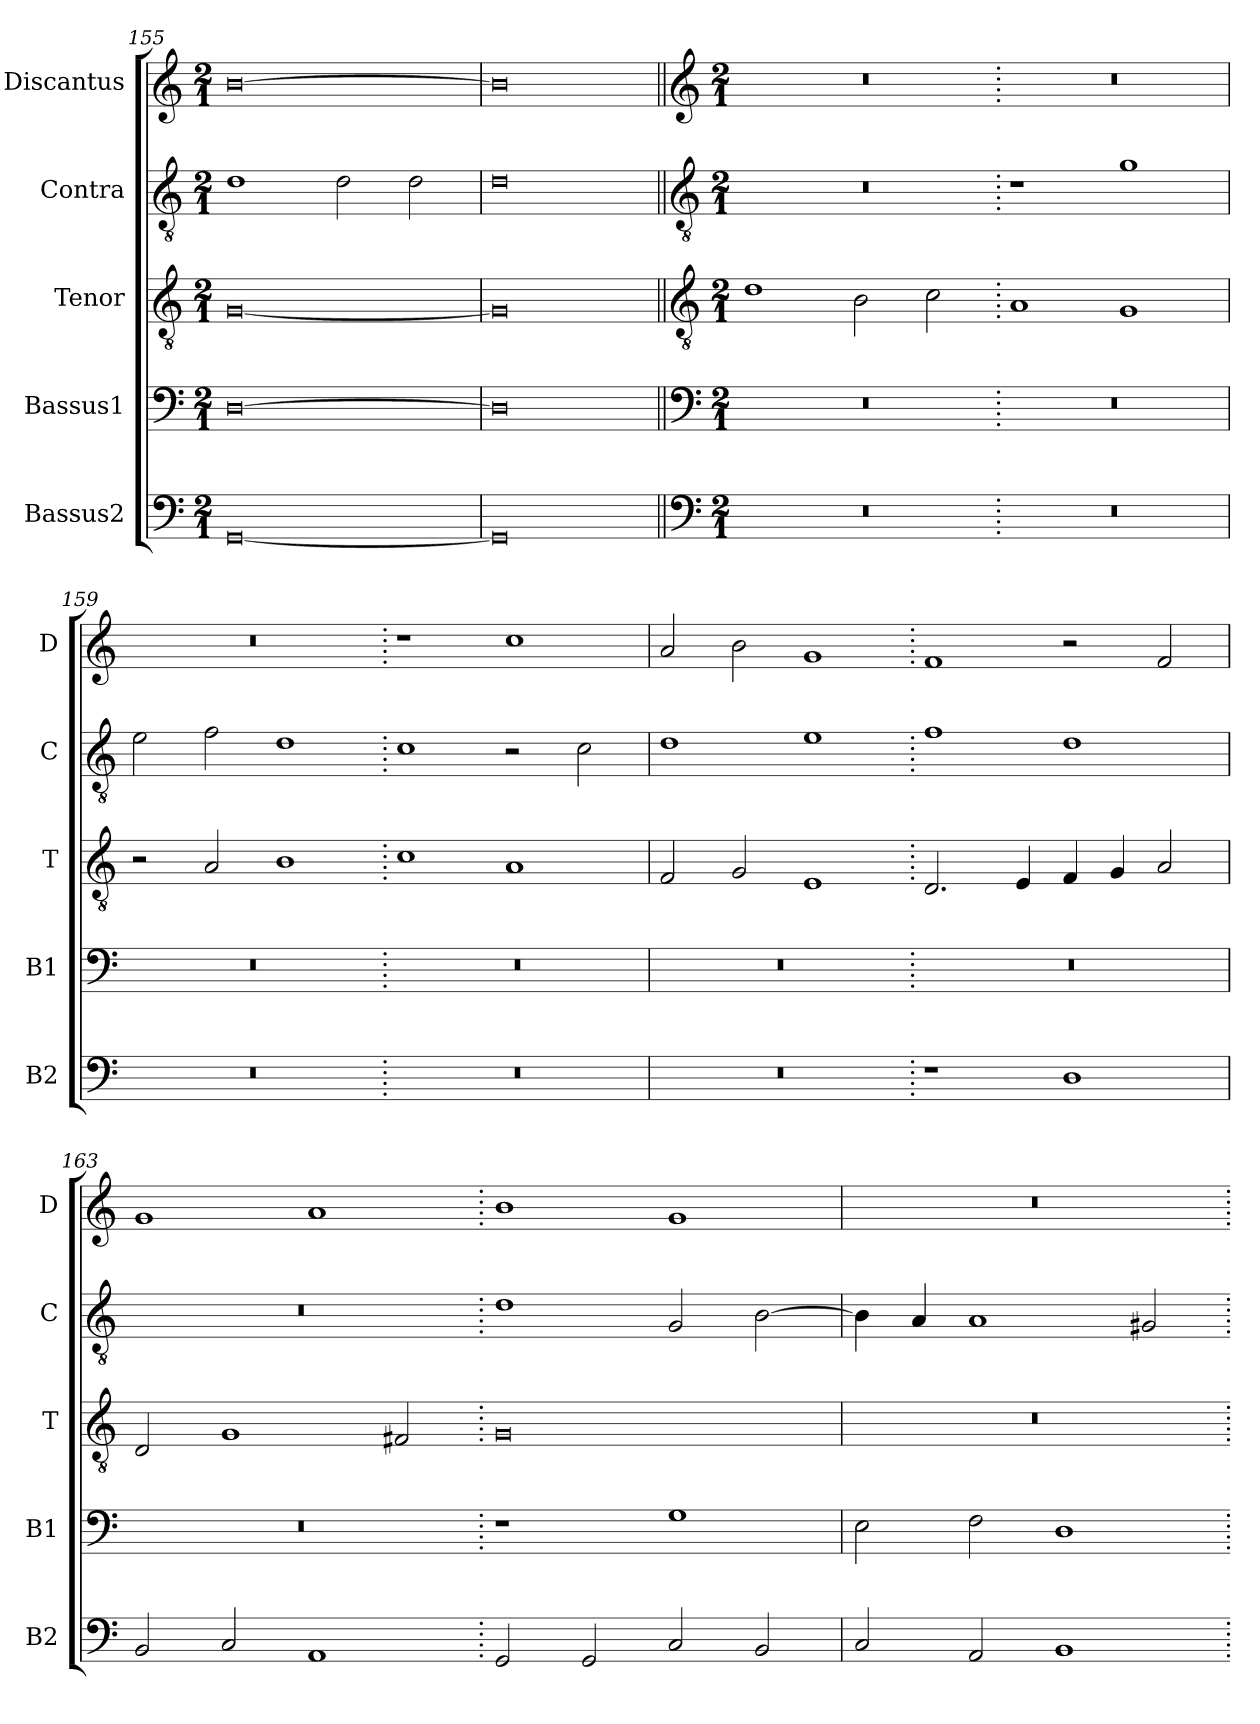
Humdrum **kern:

**kern	**kern	**kern	**kern	**kern
*part5	*part4	*part3	*part2	*part1
*staff5	*staff4	*staff3	*staff2	*staff1
*I"Bassus2	*I"Bassus1	*I"Tenor	*I"Contra	*I"Discantus
*I'B2	*I'B1	*I'T	*I'C	*I'D
*clefF4	*clefF4	*clefGv2	*clefGv2	*clefG2
*k[]	*k[]	*k[]	*k[]	*k[]
*M2/1	*M2/1	*M2/1	*M2/1	*M2/1
=155	=155	=155	=155	=155
[0GG	[0D	[0G	1d	[0b
.	.	.	2d\	.
.	.	.	2d\	.
=156	=156	=156	=156	=156
0GG]	0D]	0G]	0d	0b]
!!LO:LB:g=z
=157||	=157||	=157||	=157||	=157||
*clefF4	*clefF4	*clefGv2	*clefGv2	*clefG2
*k[]	*k[]	*k[]	*k[]	*k[]
*M2/1	*M2/1	*M2/1	*M2/1	*M2/1
0r	0r	1d	0r	0r
.	.	2B\	.	.
.	.	2c\	.	.
=158.	=158.	=158.	=158.	=158.
0r	0r	1A	1r	0r
.	.	1G	1g	.
=159	=159	=159	=159	=159
0r	0r	2r	2e\	0r
.	.	2A/	2f\	.
.	.	1B	1d	.
=160.	=160.	=160.	=160.	=160.
0r	0r	1c	1c	1r
.	.	1A	2r	1cc
.	.	.	2c\	.
=161	=161	=161	=161	=161
0r	0r	2F/	1d	2a/
.	.	2G/	.	2b\
.	.	1E	1e	1g
=162.	=162.	=162.	=162.	=162.
1r	0r	2.D/	1f	1f
.	.	4E/	.	.
1D	.	4F/	1d	2r
.	.	4G/	.	.
.	.	2A/	.	2f/
=163	=163	=163	=163	=163
2BB/	0r	2D/	0r	1g
2C/	.	1G	.	.
1AA	.	.	.	1a
.	.	2F#X/	.	.
=164.	=164.	=164.	=164.	=164.
2GG/	1r	0G	1d	1b
2GG/	.	.	.	.
2C/	1G	.	2G/	1g
2BB/	.	.	[2B\	.
=165	=165	=165	=165	=165
2C/	2E\	0r	4B\]	0r
.	.	.	4A/	.
2AA/	2F\	.	1A	.
1BB	1D	.	.	.
.	.	.	2G#X/	.
=.	=.	=.	=.	=.
*-	*-	*-	*-	*-
